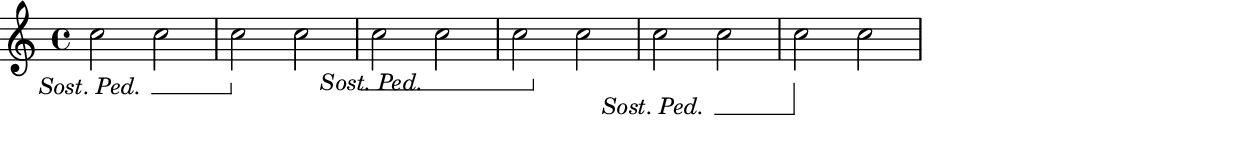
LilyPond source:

%% Generated by lilypond-book
%% Options: [exampleindent=10.16\mm,indent=0\mm,line-width=160\mm,paper-height=845.047\pt,paper-width=597.508\pt,papersize='(cons (* 597.508 pt) (* 845.047 pt))]
\include "lilypond-book-preamble.ly"


% ****************************************************************
% Start cut-&-pastable-section
% ****************************************************************

#(ly:set-option 'eps-box-padding 3.000000)



\paper {
  #(set-paper-size '(cons (* 597.508 pt) (* 845.047 pt)))
  indent = 0\mm
  line-width = 160\mm
  % offset the left padding, also add 1mm as lilypond creates cropped
  % images with a little space on the right
  line-width = #(- line-width (* mm  3.000000) (* mm 1))
}

\layout {
  
}




% ****************************************************************
% ly snippet:
% ****************************************************************
\sourcefilename "snippets/fine-tuning-pedal-brackets.ly"
\sourcefileline 0
%% DO NOT EDIT this file manually; it was automatically
%% generated from the LilyPond Wiki
%% (https://wiki.lilypond.community).
%%
%% Make any changes in the Wiki itself, or in
%% `Documentation/snippets/new/`, then run
%% `scripts/auxiliar/makelsr.pl`.
%%
%% This file is in the public domain.

\version "2.24.0"

\header {
%% Translation of GIT committish: a8a85e19654e46d725563e6deba44083ef137a2c
  texidocja = "
ペダル記号のブラケットの見た目は様々に調整することができます。
"
  doctitleja = "ペダル記号のブラケットを微調整する"

%% Translation of GIT committish: de1e42ce512f3690387cdd065109bddff1b7bd6d
  texidocfr = "
Les crochets d'indication de pédale peuvent se modifier de différentes
manières.
"

  doctitlefr = "Affinage des indications de pédale"

%% Translation of GIT committish: cd3e2b0177d366d0a25b4c7628b26455e52175cd
  texidoces = "
Se puede alterar el aspecto de las líneas de pedal de varias formas.

"
  doctitlees = "Ajuste fino de las líneas de pedal"

%% Translation of GIT committish: 8ffecf6be17c6ec2ff87cf31873121a8cce29b09
  texidocca = "
Es pot alterar l'aspecte de les línies de pedal de diverses formes.

"
  doctitleca = "Ajustament fi de les línies de pedal"

  categories = "Keyboards, Tweaks and overrides"

  texidoc = "
The appearance of pedal brackets may be altered in different ways.
"

  doctitle = "Fine-tuning pedal brackets"
} % begin verbatim


\paper {
  ragged-right = ##f
}

\relative c'' {
  c2\sostenutoOn c
  c2\sostenutoOff c
  c2\tweak shorten-pair #'(-7 . -2) \sostenutoOn c
  c2\sostenutoOff c
  c2\tweak edge-height #'(0 . 3) \sostenutoOn c
  c2\sostenutoOff c
}



% ****************************************************************
% end ly snippet
% ****************************************************************
